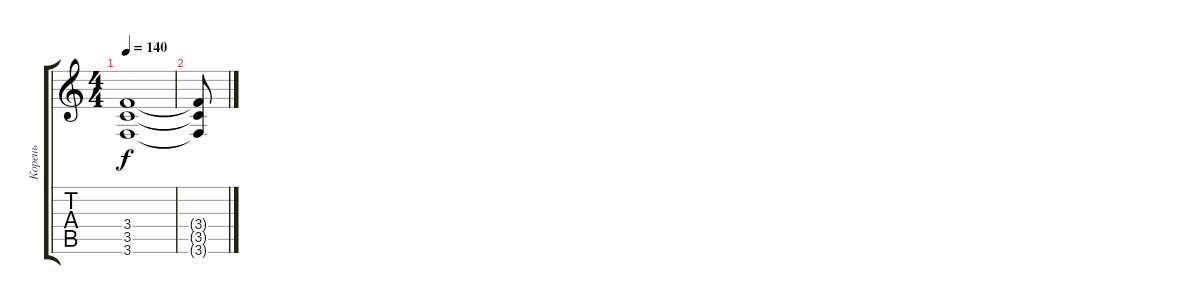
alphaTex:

\track ("Корень" "Корень") {instrument electricguitarclean}
\staff {score tabs}
\tuning (E4 B3 G3 D3 A2 D2) {hide}
\ts (4 4)
\tempo 140
\clef g2
\ks c
(3.4 3.5 3.6).1{dy f} |
(3.4{t} 3.5{t} 3.6{t}).8
